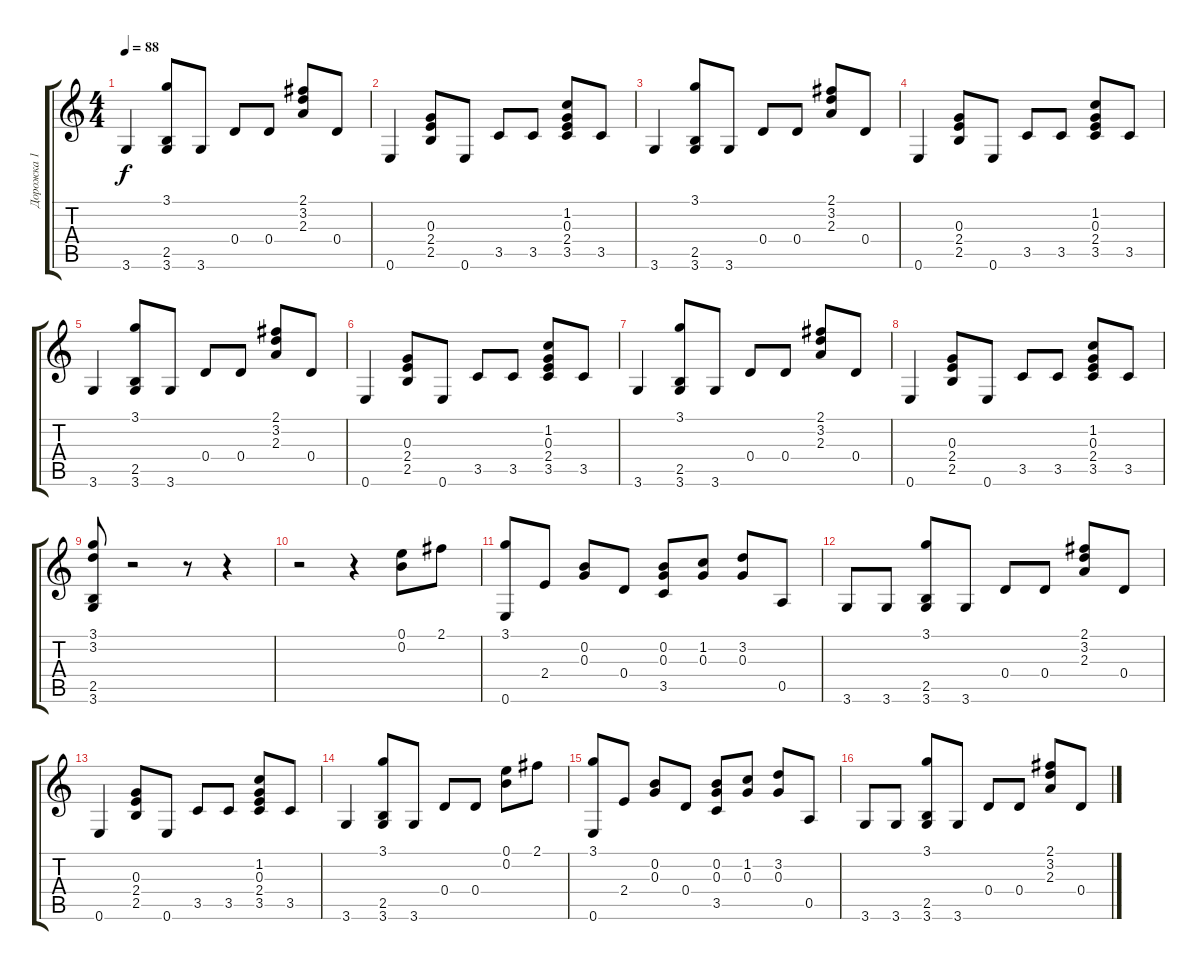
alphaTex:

\track ("Дорожка 1" "Дорожка 1") {instrument acousticguitarsteel}
\staff {score tabs}
\tuning (E4 B3 G3 D3 A2 E2) {hide}
\ts (4 4)
\tempo 88
\clef g2
\ks c
3.6.4{dy f} (3.1 2.5 3.6).8 3.6.8 0.4.8 0.4.8 (2.1 3.2 2.3).8 0.4.8 |
0.6.4 (0.3 2.4 2.5).8 0.6.8 3.5.8 3.5.8 (1.2 0.3 2.4 3.5).8 3.5.8 |
3.6.4 (3.1 2.5 3.6).8 3.6.8 0.4.8 0.4.8 (2.1 3.2 2.3).8 0.4.8 |
0.6.4 (0.3 2.4 2.5).8 0.6.8 3.5.8 3.5.8 (1.2 0.3 2.4 3.5).8 3.5.8 |
3.6.4 (3.1 2.5 3.6).8 3.6.8 0.4.8 0.4.8 (2.1 3.2 2.3).8 0.4.8 |
0.6.4 (0.3 2.4 2.5).8 0.6.8 3.5.8 3.5.8 (1.2 0.3 2.4 3.5).8 3.5.8 |
3.6.4 (3.1 2.5 3.6).8 3.6.8 0.4.8 0.4.8 (2.1 3.2 2.3).8 0.4.8 |
0.6.4 (0.3 2.4 2.5).8 0.6.8 3.5.8 3.5.8 (1.2 0.3 2.4 3.5).8 3.5.8 |
(3.1 3.2 2.5 3.6).8 r.2 r.8 r.4 |
r.2 r.4 (0.1 0.2).8 2.1.8 |
(3.1 0.6).8 2.4.8 (0.2 0.3).8 0.4.8 (0.2 0.3 3.5).8 (1.2 0.3).8 (3.2 0.3).8 0.5.8 |
3.6.8 3.6.8 (3.1 2.5 3.6).8 3.6.8 0.4.8 0.4.8 (2.1 3.2 2.3).8 0.4.8 |
0.6.4 (0.3 2.4 2.5).8 0.6.8 3.5.8 3.5.8 (1.2 0.3 2.4 3.5).8 3.5.8 |
3.6.4 (3.1 2.5 3.6).8 3.6.8 0.4.8 0.4.8 (0.1 0.2).8 2.1.8 |
(3.1 0.6).8 2.4.8 (0.2 0.3).8 0.4.8 (0.2 0.3 3.5).8 (1.2 0.3).8 (3.2 0.3).8 0.5.8 |
3.6.8 3.6.8 (3.1 2.5 3.6).8 3.6.8 0.4.8 0.4.8 (2.1 3.2 2.3).8 0.4.8
